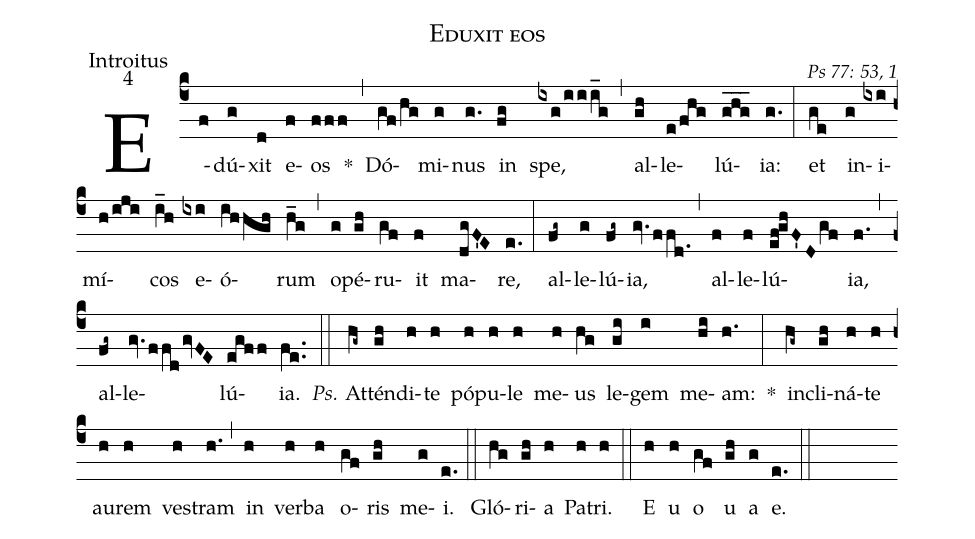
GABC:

name: Eduxit eos;
office-part: Introitus;
mode: 4;
commentary: Ps 77: 53, 1;
%%
(c4) E(f)dú(g)xit(d) e(f)os(fff) *(,) Dó(gf/hg)mi(g)nus(g.) in(fg) spe,(ixg/iii_g) (,) al(gh)le(e/fhg)lú(ghg___)ia:(g.) (:)
et(ge) in(g)i(ixi)mí(h/iji)cos(i_h) e(ixi)ó(ihhgh)rum(h_g) (,) o(g)pé(gh)ru(gf)it(f) ma(dgF'E)re,(e.) (:)
al(fg~)le(g)lú(fg~)ia,(gv.ffd.) (,) al(f)le(f)lú(ef!ghF'Dgf)ia,(f.) (,) al(fg~)le(gv.ffdgvFE)lú(egff)ia.(fe..) (::)
<i>Ps.</i> At(hg~)tén(gh)di(h)te(h) pó(h)pu(h)le(h) me(h)us(hg) le(gi)gem(i) me(hi)am:(h.) *(:)
in(hg~)cli(gh)ná(h)te(h) au(h)rem(h) ves(h)tram(h.) (,) in(h) ver(h)ba(h) o(gf)ris(gh) me(g)i.(e.) (::)
Gló(hg)ri(gh)a(h) Pa(h)tri.(h) (::)
<eu>E(h) u(h) o(gf) u(gh) a(g) e.</eu>(e.) (::)
